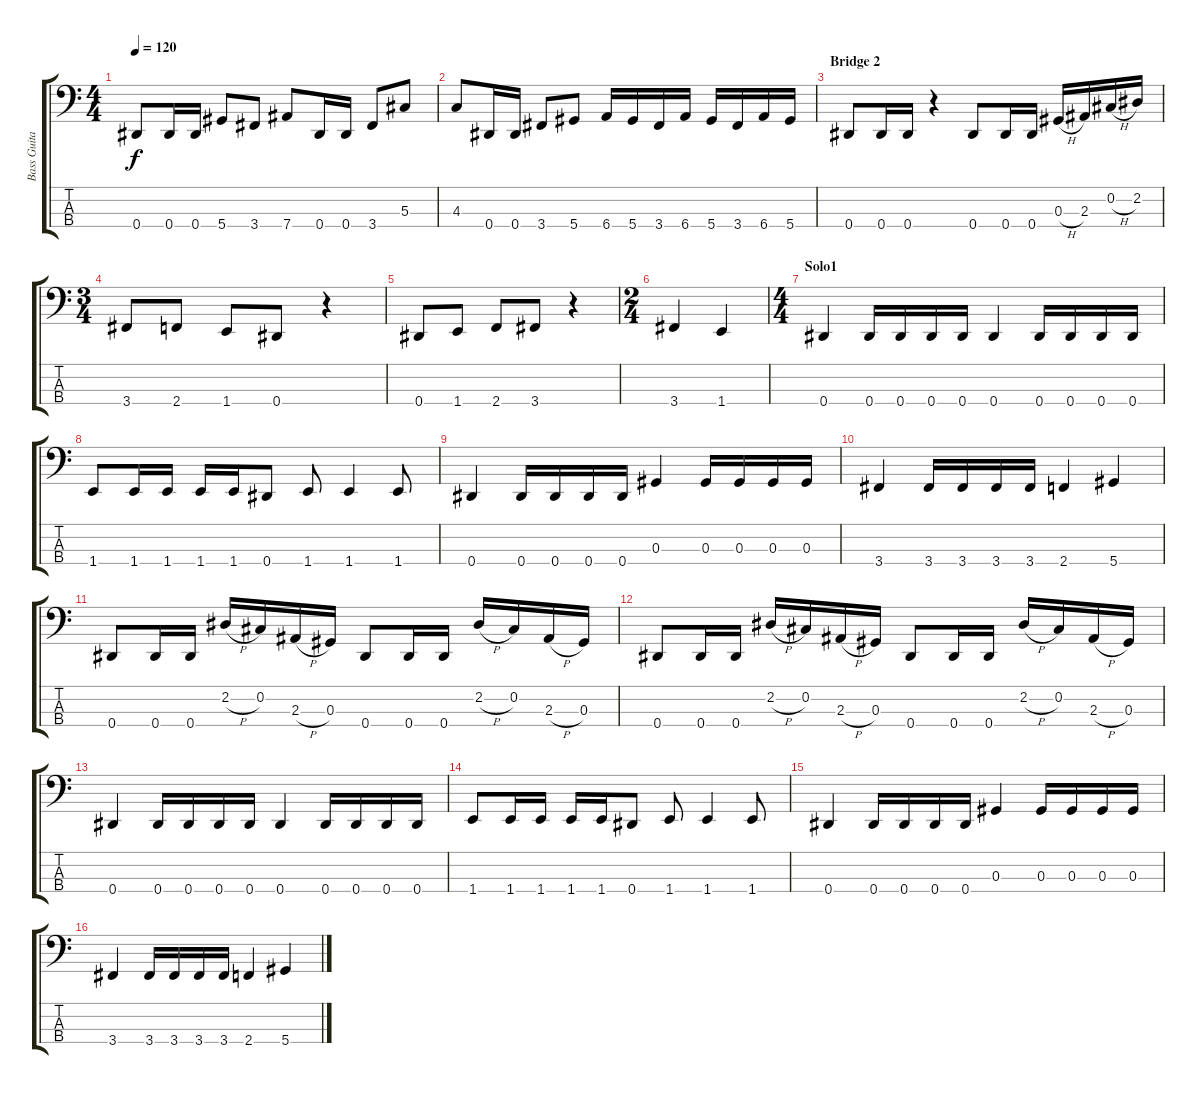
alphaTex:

\track ("Bass Guitar" "Bass Guita") {instrument electricbasspick}
\staff {score tabs}
\tuning (Gb2 Db2 Ab1 Eb1) {hide}
\ts (4 4)
\tempo 120
\clef f4
\ks c
0.4.8{dy f} 0.4.16 0.4.16 5.4.8 3.4.8 7.4.8 0.4.16 0.4.16 3.4.8 5.3.8 |
4.3.8 0.4.16 0.4.16 3.4.8 5.4.8 6.4.16 5.4.16 3.4.16 6.4.16 5.4.16 3.4.16 6.4.16 5.4.16 |
\section ("" "Bridge 2")
0.4.8 0.4.16 0.4.16 r.4 0.4.8 0.4.16 0.4.16 0.3{h}.16 2.3.16 0.2{h}.16 2.2.16 |
\ts (3 4)
3.4.8 2.4.8 1.4.8 0.4.8 r.4 |
0.4.8 1.4.8 2.4.8 3.4.8 r.4 |
\ts (2 4)
3.4.4 1.4.4 |
\ts (4 4)
\section ("" "Solo1")
0.4.4 0.4.16 0.4.16 0.4.16 0.4.16 0.4.4 0.4.16 0.4.16 0.4.16 0.4.16 |
1.4.8 1.4.16 1.4.16 1.4.16 1.4.16 0.4.8 1.4.8 1.4.4 1.4.8 |
0.4.4 0.4.16 0.4.16 0.4.16 0.4.16 0.3.4 0.3.16 0.3.16 0.3.16 0.3.16 |
3.4.4 3.4.16 3.4.16 3.4.16 3.4.16 2.4.4 5.4.4 |
0.4.8 0.4.16 0.4.16 2.2{h}.16 0.2.16 2.3{h}.16 0.3.16 0.4.8 0.4.16 0.4.16 2.2{h}.16 0.2.16 2.3{h}.16 0.3.16 |
0.4.8 0.4.16 0.4.16 2.2{h}.16 0.2.16 2.3{h}.16 0.3.16 0.4.8 0.4.16 0.4.16 2.2{h}.16 0.2.16 2.3{h}.16 0.3.16 |
0.4.4 0.4.16 0.4.16 0.4.16 0.4.16 0.4.4 0.4.16 0.4.16 0.4.16 0.4.16 |
1.4.8 1.4.16 1.4.16 1.4.16 1.4.16 0.4.8 1.4.8 1.4.4 1.4.8 |
0.4.4 0.4.16 0.4.16 0.4.16 0.4.16 0.3.4 0.3.16 0.3.16 0.3.16 0.3.16 |
3.4.4 3.4.16 3.4.16 3.4.16 3.4.16 2.4.4 5.4.4
